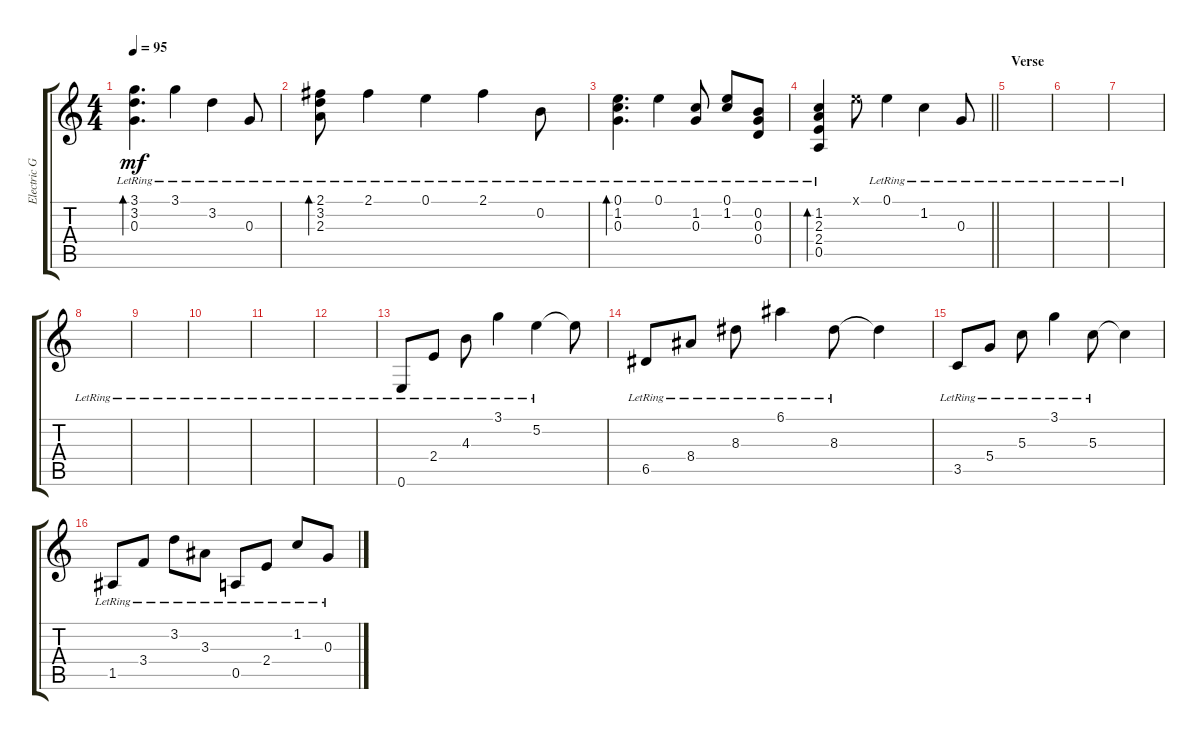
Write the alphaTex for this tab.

\track ("Electric Guitar" "Electric G") {instrument electricguitarclean}
\staff {score tabs}
\tuning (E4 B3 G3 D3 A2 E2) {hide}
\ts (4 4)
\tempo 95
\clef g2
\ks c
(3.1{lr} 3.2{lr} 0.3{lr}).4{d bd 120 dy mf} 3.1{lr}.4 3.2{lr}.4 0.3{lr}.8 |
(2.1{lr} 3.2{lr} 2.3{lr}).8{bd 120} 2.1{lr}.4 0.1{lr}.4 2.1{lr}.4 0.2{lr}.8 |
(0.1{lr} 1.2{lr} 0.3{lr}).4{d bd 60} 0.1{lr}.4 (1.2{lr} 0.3{lr}).8 (0.1{lr} 1.2{lr}).8 (0.2{lr} 0.3{lr} 0.4{lr}).8 |
\barLineRight lightlight
(1.2{lr} 2.3{lr} 2.4{lr} 0.5{lr}).4{bd 60} 0.1{x}.8 0.1{lr}.4 1.2{lr}.4 0.3{lr}.8 |
\section ("" "Verse")
|
|
|
|
|
|
|
|
0.6{lr}.8 2.4{lr}.8 4.3{lr}.8 3.1{lr}.4 5.2{lr}.4 5.2{t}.8 |
6.5{lr}.8 8.4{lr}.8 8.3{lr}.8 6.1{lr}.4 8.3{lr}.8 8.3{t}.4 |
3.5{lr}.8 5.4{lr}.8 5.3{lr}.8 3.1{lr}.4 5.3{lr}.8 5.3{t}.4 |
1.5{lr}.8 3.4{lr}.8 3.2{lr}.8 3.3{lr}.8 0.5{lr}.8 2.4{lr}.8 1.2{lr}.8 0.3{lr}.8
